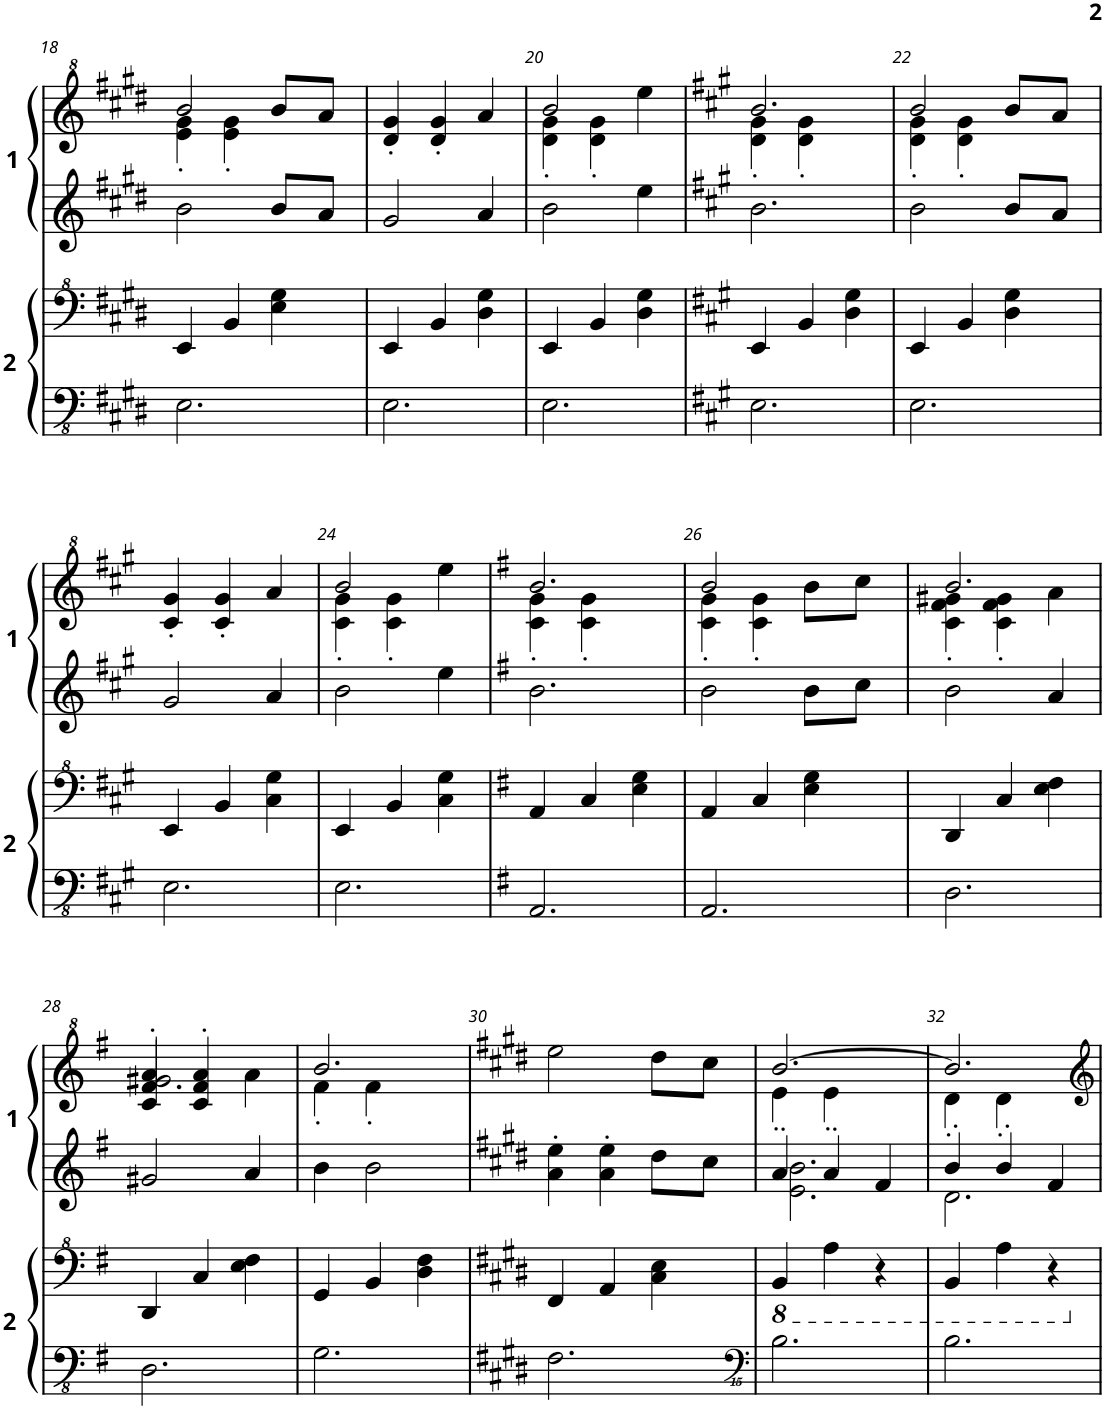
**kern	**kern	**kern	**kern
*part2	*part2	*part1	*part1
*staff4	*staff3	*staff2	*staff1
*I"Player 2	*	*I"Player 1	*
!!LO:PB:g=z
*clefFv4	*clefF^4	*clefG2	*clefG^2
*k[f#c#g#d#]	*k[f#c#g#d#]	*k[f#c#g#d#]	*k[f#c#g#d#]
*M3/4	*M3/4	*M3/4	*M3/4
=18	=18	=18	=18
*	*	*	*^
2.EE\	4E/	2b\	2bb/	4ee\' 4gg#\'
.	4B/	.	.	4ee\' 4gg#\'
.	4e\ 4g#\	8b/L	8bb/L	4ryy
.	.	8a/J	8aa/J	.
*	*	*	*v	*v
=19	=19	=19	=19
2.EE\	4E/	2g#/	4dd#/' 4gg#/'
.	4B/	.	4dd#/' 4gg#/'
.	4d#\ 4g#\	4a/	4aa/
=20	=20	=20	=20
*	*	*	*^
2.EE\	4E/	2b\	2bb/	4dd#\' 4gg#\'
.	4B/	.	.	4dd#\' 4gg#\'
.	4d#\ 4g#\	4ee\	4eee\	4ryy
=21	=21	=21	=21	=21
*k[f#c#g#]	*k[f#c#g#]	*k[f#c#g#]	*k[f#c#g#]	*
2.EE\	4E/	2.b\	2.bb/	4dd\' 4gg#\'
.	4B/	.	.	4dd\' 4gg#\'
.	4d\ 4g#\	.	.	4ryy
=22	=22	=22	=22	=22
2.EE\	4E/	2b\	2bb/	4dd\' 4gg#\'
.	4B/	.	.	4dd\' 4gg#\'
.	4d\ 4g#\	8b/L	8bb/L	4ryy
.	.	8a/J	8aa/J	.
*	*	*	*v	*v
!!LO:LB:g=z
=23	=23	=23	=23
2.EE\	4E/	2g#/	4cc#/' 4gg#/'
.	4B/	.	4cc#/' 4gg#/'
.	4c#\ 4g#\	4a/	4aa/
=24	=24	=24	=24
*	*	*	*^
2.EE\	4E/	2b\	2bb/	4cc#\' 4gg#\'
.	4B/	.	.	4cc#\' 4gg#\'
.	4c#\ 4g#\	4ee\	4eee\	4ryy
=25	=25	=25	=25	=25
*k[f#]	*k[f#]	*k[f#]	*k[f#]	*
2.AAA/	4A/	2.b\	2.bb/	4cc\' 4gg\'
.	4c/	.	.	4cc\' 4gg\'
.	4e\ 4g\	.	.	4ryy
=26	=26	=26	=26	=26
2.AAA/	4A/	2b\	2bb/	4cc\' 4gg\'
.	4c/	.	.	4cc\' 4gg\'
.	4e\ 4g\	8b\L	8bb\L	4ryy
.	.	8cc\J	8ccc\J	.
=27	=27	=27	=27	=27
2.DD\	4D/	2b\	2.bb/	4cc\' 4ff#\' 4gg#X\'
.	4c/	.	.	4cc\' 4ff#\' 4gg#\'
.	4e\ 4f#\	4a/	.	4aa\
!!LO:LB:g=z	!!
=28	=28	=28	=28	=28
2.DD\	4D/	2g#X/	2.gg#X/	4cc/'> 4ff#/'> 4aa/'>
.	4c/	.	.	4cc/'> 4ff#/'> 4aa/'>
.	4e\ 4f#\	4a/	.	4aa\
=29	=29	=29	=29	=29
2.GG\	4G/	4b\	2.bb/	4ff#'\
.	4B/	2b\	.	4ff#'\
.	4d\ 4f#\	.	.	4ryy
*	*	*	*v	*v
=30	=30	=30	=30
*k[f#c#g#d#]	*k[f#c#g#d#]	*k[f#c#g#d#]	*k[f#c#g#d#]
2.FF#\	4F#/	4a\' 4ee\'	2eee\
.	4A/	4a\' 4ee\'	.
.	4c#\ 4e\	8dd#\L	8ddd#\L
.	.	8cc#\J	8ccc#\J
=31	=31	=31	=31
*clefFvv4	*	*	*
*	*8ba	*	*
*	*	*^	*^
2.BBB\	4BB/	4a'/	2.e\ 2.b\	[2.bb/	4ee'\
.	4A\	4a'/	.	.	4ee'\
.	4r	4f#/	.	.	4ryy
=32	=32	=32	=32	=32	=32
2.BBB\	4BB/	4b'/	2.d#\	2.bb/]	4dd#'\
.	4A\	4b'/	.	.	4dd#'\
.	4r	4f#/	.	.	4ryy
*	*	*v	*v	*	*
*	*X8ba	*	*	*
*	*	*	*v	*v
=	=	=	=
*-	*-	*-	*-
